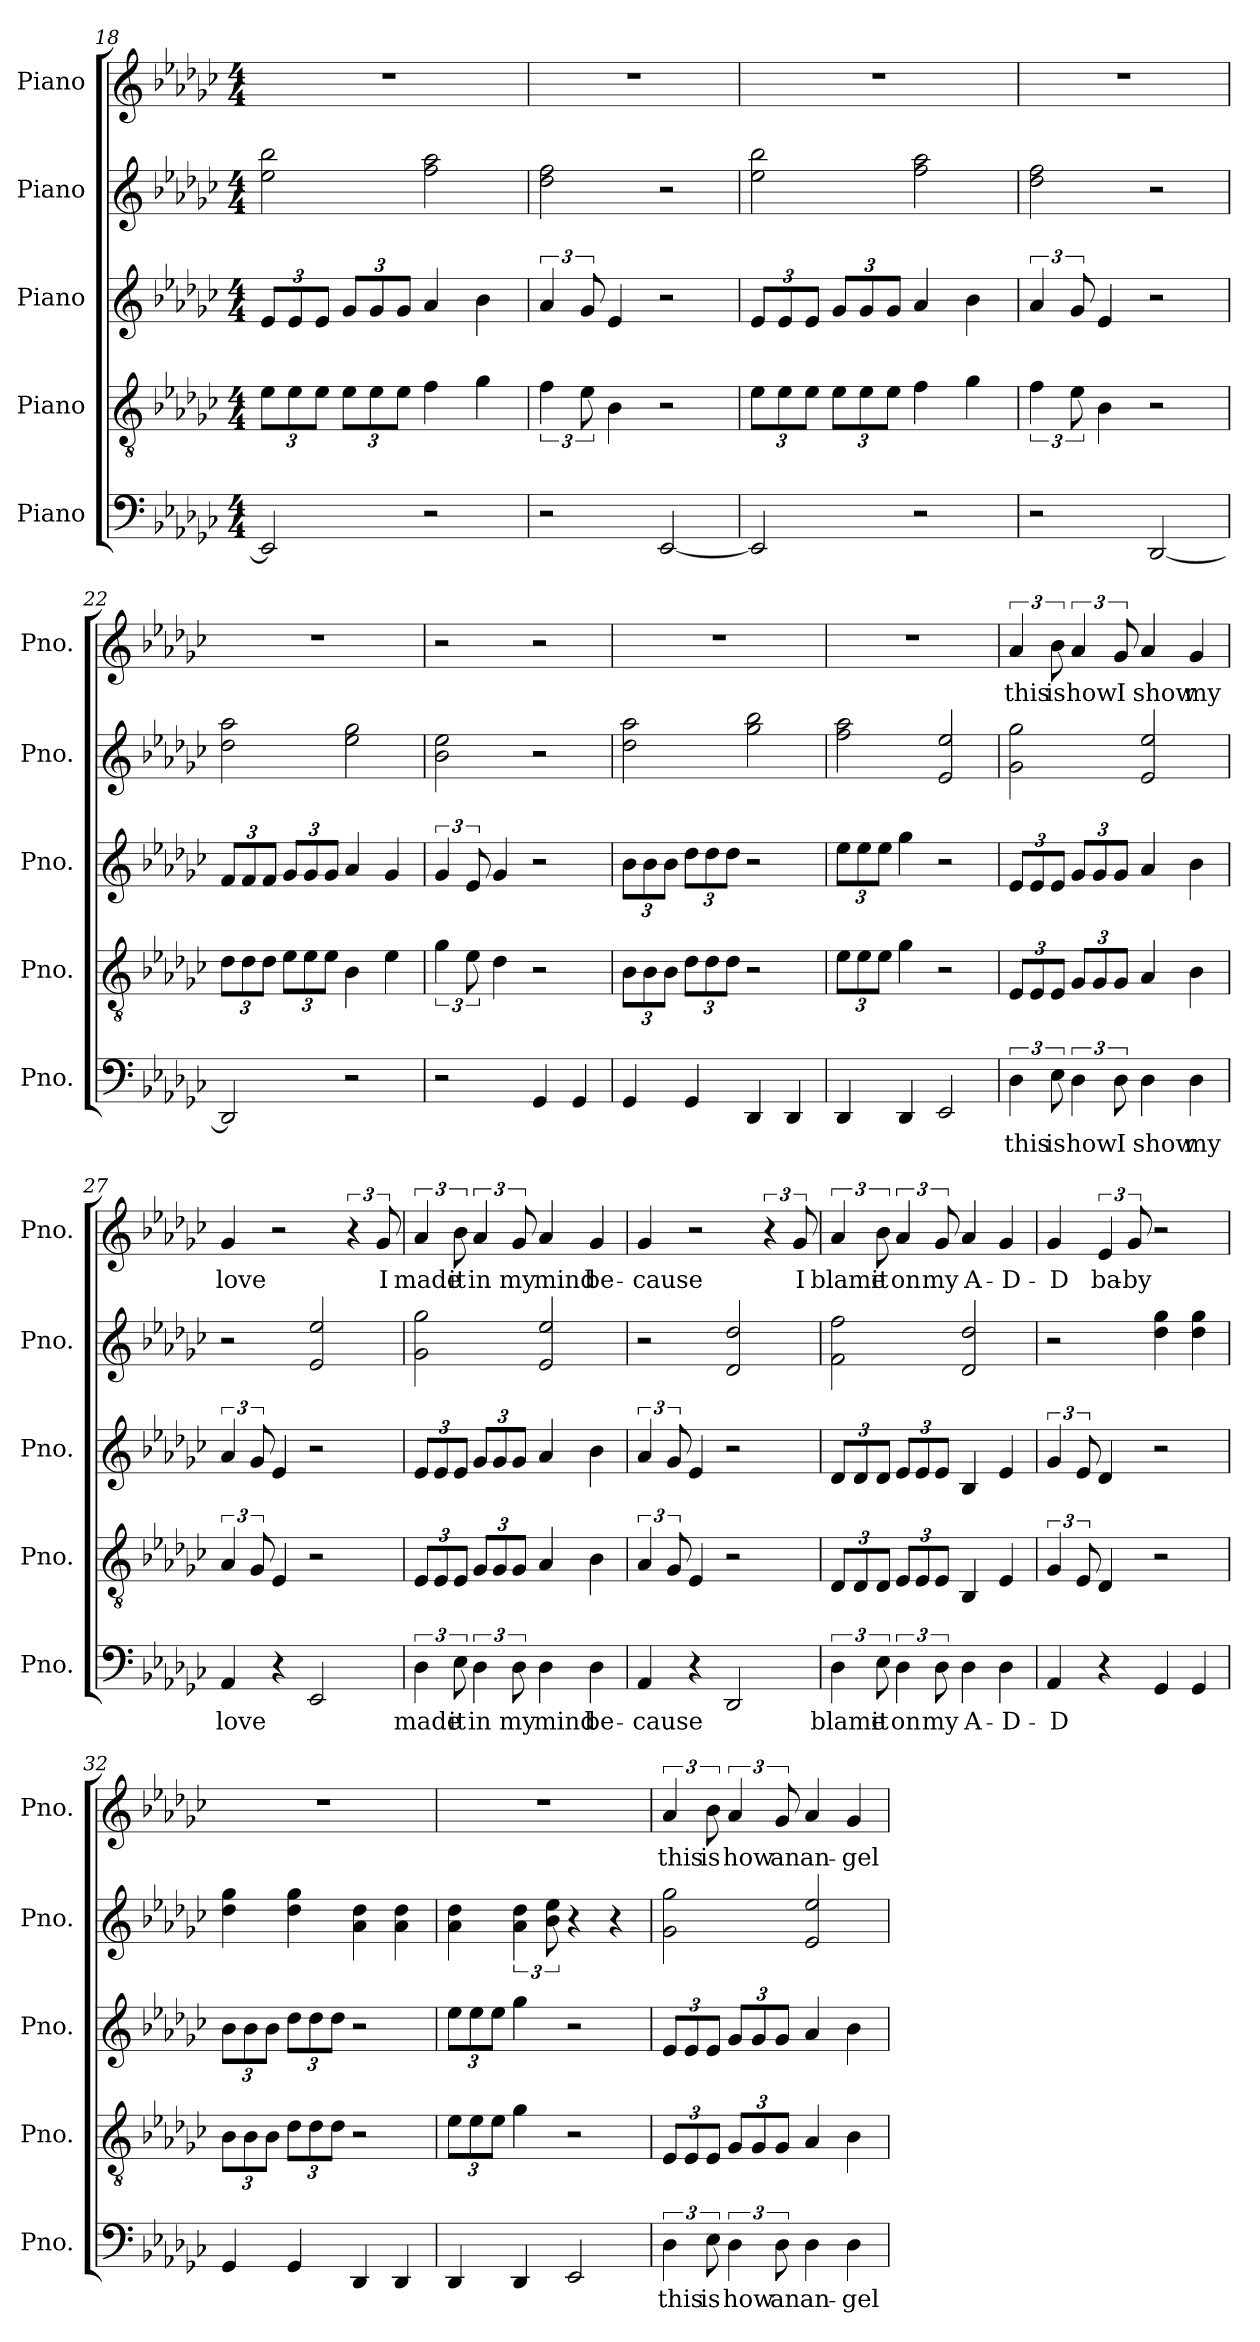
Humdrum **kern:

**kern	**text	**kern	**kern	**kern	**kern	**text
*part5	*part5	*part4	*part3	*part2	*part1	*part1
*staff5	*staff5	*staff4	*staff3	*staff2	*staff1	*staff1
*I"Piano	*	*I"Piano	*I"Piano	*I"Piano	*I"Piano	*
*I'Pno.	*	*I'Pno.	*I'Pno.	*I'Pno.	*I'Pno.	*
*clefF4	*	*clefGv2	*clefG2	*clefG2	*clefG2	*
*k[b-e-a-d-g-c-]	*	*k[b-e-a-d-g-c-]	*k[b-e-a-d-g-c-]	*k[b-e-a-d-g-c-]	*k[b-e-a-d-g-c-]	*
*M4/4	*	*M4/4	*M4/4	*M4/4	*M4/4	*
*	*	*Xbrackettup	*Xbrackettup	*	*	*
=18	=18	=18	=18	=18	=18	=18
2EE-/]	.	12e-\L	12e-/L	2ee-\ 2bb-\	1r	.
.	.	12e-\	12e-/	.	.	.
.	.	12e-\J	12e-/J	.	.	.
.	.	12e-\L	12g-/L	.	.	.
.	.	12e-\	12g-/	.	.	.
.	.	12e-\J	12g-/J	.	.	.
2r	.	4f\	4a-/	2ff\ 2aa-\	.	.
.	.	4g-\	4b-\	.	.	.
!!LO:LB:g=z
=19	=19	=19	=19	=19	=19	=19
*	*	*brackettup	*brackettup	*	*	*
2r	.	6f\	6a-/	2dd-\ 2ff\	1r	.
.	.	12e-\	12g-/	.	.	.
.	.	4B-\	4e-/	.	.	.
[2EE-/	.	2r	2r	2r	.	.
=20	=20	=20	=20	=20	=20	=20
*	*	*Xbrackettup	*Xbrackettup	*	*	*
2EE-/]	.	12e-\L	12e-/L	2ee-\ 2bb-\	1r	.
.	.	12e-\	12e-/	.	.	.
.	.	12e-\J	12e-/J	.	.	.
.	.	12e-\L	12g-/L	.	.	.
.	.	12e-\	12g-/	.	.	.
.	.	12e-\J	12g-/J	.	.	.
2r	.	4f\	4a-/	2ff\ 2aa-\	.	.
.	.	4g-\	4b-\	.	.	.
=21	=21	=21	=21	=21	=21	=21
*	*	*brackettup	*brackettup	*	*	*
2r	.	6f\	6a-/	2dd-\ 2ff\	1r	.
.	.	12e-\	12g-/	.	.	.
.	.	4B-\	4e-/	.	.	.
[2DD-/	.	2r	2r	2r	.	.
=22	=22	=22	=22	=22	=22	=22
*	*	*Xbrackettup	*Xbrackettup	*	*	*
2DD-/]	.	12d-\L	12f/L	2dd-\ 2aa-\	1r	.
.	.	12d-\	12f/	.	.	.
.	.	12d-\J	12f/J	.	.	.
.	.	12e-\L	12g-/L	.	.	.
.	.	12e-\	12g-/	.	.	.
.	.	12e-\J	12g-/J	.	.	.
2r	.	4B-\	4a-/	2ee-\ 2gg-\	.	.
.	.	4e-\	4g-/	.	.	.
=23	=23	=23	=23	=23	=23	=23
*	*	*brackettup	*brackettup	*	*	*
2r	.	6g-\	6g-/	2b-\ 2ee-\	2r	.
.	.	12e-\	12e-/	.	.	.
.	.	4d-\	4g-/	.	.	.
4GG-/	.	2r	2r	2r	2r	.
4GG-/	.	.	.	.	.	.
!!LO:PB:g=z
=24	=24	=24	=24	=24	=24	=24
*	*	*Xbrackettup	*Xbrackettup	*	*	*
4GG-/	.	12B-\L	12b-\L	2dd-\ 2aa-\	1r	.
.	.	12B-\	12b-\	.	.	.
.	.	12B-\J	12b-\J	.	.	.
4GG-/	.	12d-\L	12dd-\L	.	.	.
.	.	12d-\	12dd-\	.	.	.
.	.	12d-\J	12dd-\J	.	.	.
4DD-/	.	2r	2r	2gg-\ 2bb-\	.	.
4DD-/	.	.	.	.	.	.
=25	=25	=25	=25	=25	=25	=25
4DD-/	.	12e-\L	12ee-\L	2ff\ 2aa-\	1r	.
.	.	12e-\	12ee-\	.	.	.
.	.	12e-\J	12ee-\J	.	.	.
4DD-/	.	4g-\	4gg-\	.	.	.
2EE-/	.	2r	2r	2e-/ 2ee-/	.	.
=26	=26	=26	=26	=26	=26	=26
6D-\	this	12E-/L	12e-/L	2g-\ 2gg-\	6a-/	this
.	.	12E-/	12e-/	.	.	.
12E-\	is	12E-/J	12e-/J	.	12b-\	is
6D-\	how	12G-/L	12g-/L	.	6a-/	how
.	.	12G-/	12g-/	.	.	.
12D-\	I	12G-/J	12g-/J	.	12g-/	I
4D-\	show	4A-/	4a-/	2e-/ 2ee-/	4a-/	show
4D-\	my	4B-\	4b-\	.	4g-/	my
=27	=27	=27	=27	=27	=27	=27
*	*	*brackettup	*brackettup	*	*	*
4AA-/	love	6A-/	6a-/	2r	4g-/	love
.	.	12G-/	12g-/	.	.	.
4r	.	4E-/	4e-/	.	2r	.
2EE-/	.	2r	2r	2e-/ 2ee-/	.	.
.	.	.	.	.	6r	.
.	.	.	.	.	12g-/	I
!!LO:LB:g=z
=28	=28	=28	=28	=28	=28	=28
*	*	*Xbrackettup	*Xbrackettup	*	*	*
6D-\	made	12E-/L	12e-/L	2g-\ 2gg-\	6a-/	made
.	.	12E-/	12e-/	.	.	.
12E-\	it	12E-/J	12e-/J	.	12b-\	it
6D-\	in	12G-/L	12g-/L	.	6a-/	in
.	.	12G-/	12g-/	.	.	.
12D-\	my	12G-/J	12g-/J	.	12g-/	my
4D-\	mind	4A-/	4a-/	2e-/ 2ee-/	4a-/	mind
4D-\	be-	4B-\	4b-\	.	4g-/	be-
=29	=29	=29	=29	=29	=29	=29
*	*	*brackettup	*brackettup	*	*	*
4AA-/	-cause	6A-/	6a-/	2r	4g-/	-cause
.	.	12G-/	12g-/	.	.	.
4r	.	4E-/	4e-/	.	2r	.
2DD-/	.	2r	2r	2d-/ 2dd-/	.	.
.	.	.	.	.	6r	.
.	.	.	.	.	12g-/	I
=30	=30	=30	=30	=30	=30	=30
*	*	*Xbrackettup	*Xbrackettup	*	*	*
6D-\	blame	12D-/L	12d-/L	2f\ 2ff\	6a-/	blame
.	.	12D-/	12d-/	.	.	.
12E-\	it	12D-/J	12d-/J	.	12b-\	it
6D-\	on	12E-/L	12e-/L	.	6a-/	on
.	.	12E-/	12e-/	.	.	.
12D-\	my	12E-/J	12e-/J	.	12g-/	my
4D-\	A-	4BB-/	4B-/	2d-/ 2dd-/	4a-/	A-
4D-\	-D-	4E-/	4e-/	.	4g-/	-D-
=31	=31	=31	=31	=31	=31	=31
*	*	*brackettup	*brackettup	*	*	*
4AA-/	-D	6G-/	6g-/	2r	4g-/	-D
.	.	12E-/	12e-/	.	.	.
4r	.	4D-/	4d-/	.	6e-/	ba-
.	.	.	.	.	12g-/	-by
4GG-/	.	2r	2r	4dd-\ 4gg-\	2r	.
4GG-/	.	.	.	4dd-\ 4gg-\	.	.
!!LO:PB:g=z
=32	=32	=32	=32	=32	=32	=32
*	*	*Xbrackettup	*Xbrackettup	*	*	*
4GG-/	.	12B-\L	12b-\L	4dd-\ 4gg-\	1r	.
.	.	12B-\	12b-\	.	.	.
.	.	12B-\J	12b-\J	.	.	.
4GG-/	.	12d-\L	12dd-\L	4dd-\ 4gg-\	.	.
.	.	12d-\	12dd-\	.	.	.
.	.	12d-\J	12dd-\J	.	.	.
4DD-/	.	2r	2r	4a-\ 4dd-\	.	.
4DD-/	.	.	.	4a-\ 4dd-\	.	.
=33	=33	=33	=33	=33	=33	=33
4DD-/	.	12e-\L	12ee-\L	4a-\ 4dd-\	1r	.
.	.	12e-\	12ee-\	.	.	.
.	.	12e-\J	12ee-\J	.	.	.
4DD-/	.	4g-\	4gg-\	6a-\ 6dd-\	.	.
.	.	.	.	12b-\ 12ee-\	.	.
2EE-/	.	2r	2r	4r	.	.
.	.	.	.	4r	.	.
=34	=34	=34	=34	=34	=34	=34
6D-\	this	12E-/L	12e-/L	2g-\ 2gg-\	6a-/	this
.	.	12E-/	12e-/	.	.	.
12E-\	is	12E-/J	12e-/J	.	12b-\	is
6D-\	how	12G-/L	12g-/L	.	6a-/	how
.	.	12G-/	12g-/	.	.	.
12D-\	an	12G-/J	12g-/J	.	12g-/	an
4D-\	an-	4A-/	4a-/	2e-/ 2ee-/	4a-/	an-
4D-\	-gel	4B-\	4b-\	.	4g-/	-gel
=	=	=	=	=	=	=
*-	*-	*-	*-	*-	*-	*-
